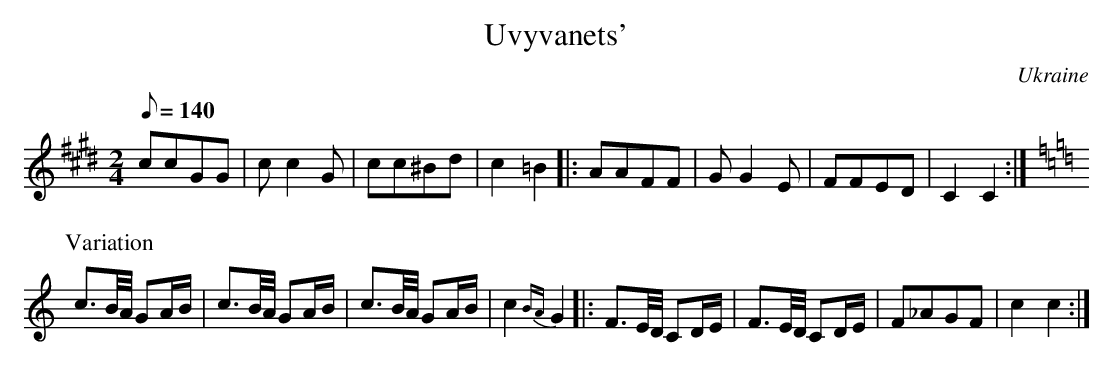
X:1
T:Uvyvanets'
L:1/8
M:2/4
O:Ukraine
Q:140
K:C# min
ccGG | c c2 G | cc^Bd | c2 =B2 |:\
 AAFF | G G2 E | FFED | C2 C2 :|
P: Variation
K:C
c3/2B/4A/4 GA/2B/2 |  c3/2B/4A/4 GA/2B/2 |\
c3/2B/4A/4 GA/2B/2 | c2{BA}G2 |: \
F3/2E/4D/4 CD/2E/2 |  F3/2E/4D/4 CD/2E/2 | \
F_AGF | c2c2 :|
